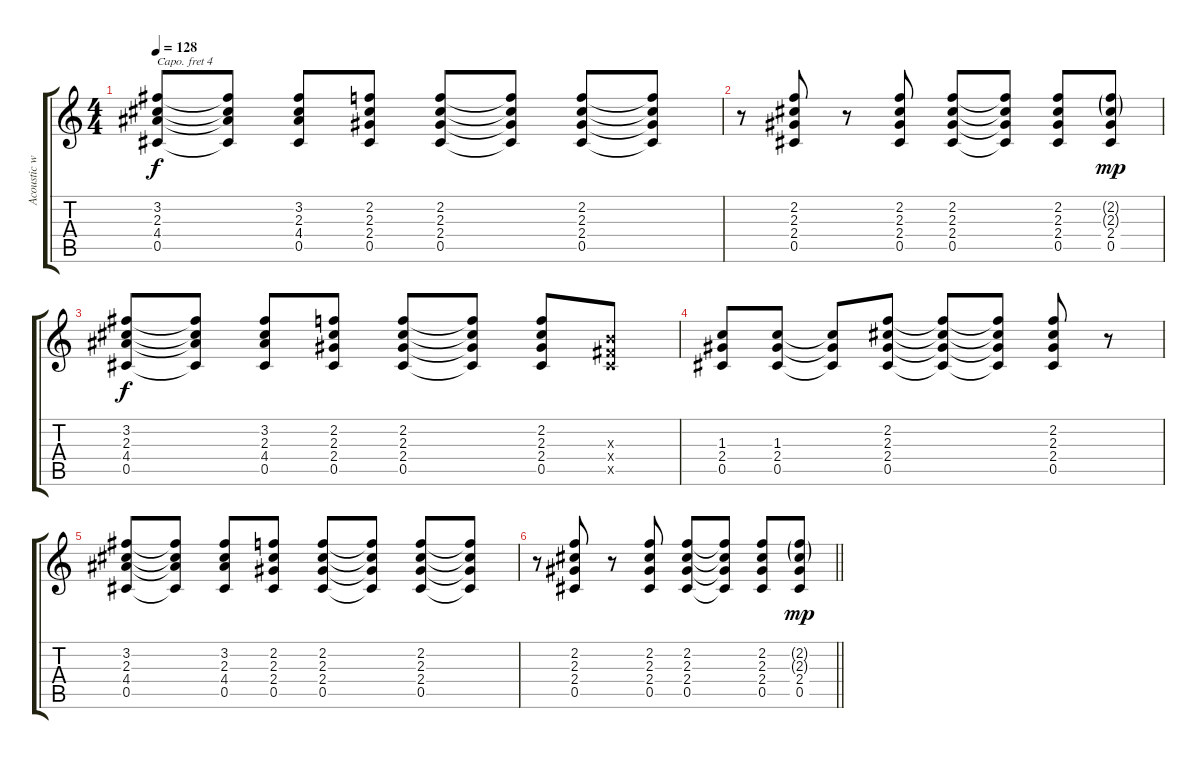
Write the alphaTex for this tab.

\track ("Acoustic w/Capo" "Acoustic w") {instrument acousticguitarsteel}
\staff {score tabs}
\capo 4
\tuning (E4 B3 G3 D3 A2 E2) {hide}
\ts (4 4)
\tempo 128
\clef g2
\ks c
(3.2 2.3 4.4 0.5).8{dy f} (3.2{t} 2.3{t} 4.4{t} 0.5{t}).8 (3.2 2.3 4.4 0.5).8 (2.2 2.3 2.4 0.5).8 (2.2 2.3 2.4 0.5).8 (2.2{t} 2.3{t} 2.4{t} 0.5{t}).8 (2.2 2.3 2.4 0.5).8 (2.2{t} 2.3{t} 2.4{t} 0.5{t}).8 |
r.8 (2.2 2.3 2.4 0.5).8 r.8 (2.2 2.3 2.4 0.5).8 (2.2 2.3 2.4 0.5).8 (2.2{t} 2.3{t} 2.4{t} 0.5{t}).8 (2.2 2.3 2.4 0.5).8 (2.2{g} 2.3{g} 2.4 0.5).8{dy mp} |
(3.2 2.3 4.4 0.5).8{dy f} (3.2{t} 2.3{t} 4.4{t} 0.5{t}).8 (3.2 2.3 4.4 0.5).8 (2.2 2.3 2.4 0.5).8 (2.2 2.3 2.4 0.5).8 (2.2{t} 2.3{t} 2.4{t} 0.5{t}).8 (2.2 2.3 2.4 0.5).8 (0.3{x} 0.4{x} 0.5{x}).8 |
(1.3 2.4 0.5).8 (1.3 2.4 0.5).8 (1.3{t} 2.4{t} 0.5{t}).8 (2.2 2.3 2.4 0.5).8 (2.2{t} 2.3{t} 2.4{t} 0.5{t}).8 (2.2{t} 2.3{t} 2.4{t} 0.5{t}).8 (2.2 2.3 2.4 0.5).8 r.8 |
(3.2 2.3 4.4 0.5).8 (3.2{t} 2.3{t} 4.4{t} 0.5{t}).8 (3.2 2.3 4.4 0.5).8 (2.2 2.3 2.4 0.5).8 (2.2 2.3 2.4 0.5).8 (2.2{t} 2.3{t} 2.4{t} 0.5{t}).8 (2.2 2.3 2.4 0.5).8 (2.2{t} 2.3{t} 2.4{t} 0.5{t}).8 |
\barLineRight lightlight
r.8 (2.2 2.3 2.4 0.5).8 r.8 (2.2 2.3 2.4 0.5).8 (2.2 2.3 2.4 0.5).8 (2.2{t} 2.3{t} 2.4{t} 0.5{t}).8 (2.2 2.3 2.4 0.5).8 (2.2{g} 2.3{g} 2.4 0.5).8{dy mp}
